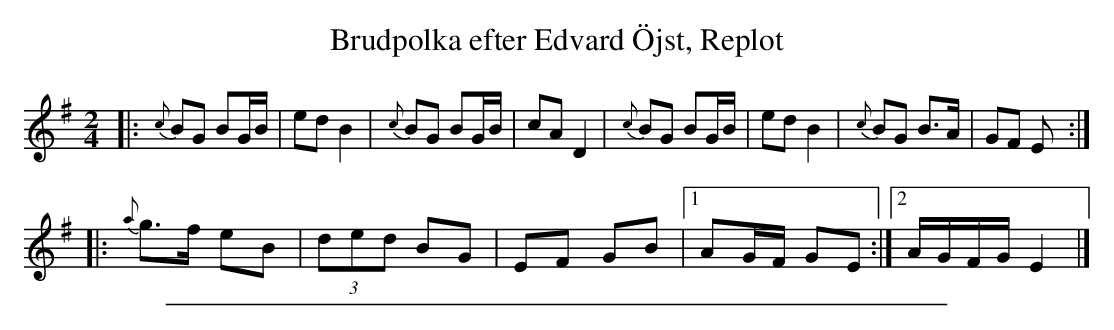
X:1
T: Brudpolka efter Edvard \"Ojst, Replot
M: 2/4
L: 1/16
K: Em
|: {c}B2G2 B2GB | e2d2 B4 | {c}B2G2 B2GB | c2A2 D4 \
|  {c}B2G2 B2GB | e2d2 B4 | {c}B2G2 B3A | G2F2 E2 :|
|: {a}g3f e2B2 | (3d2e2d2 B2G2 | E2F2 G2B2 |1 A2GF G2E2 :|2 AGFG E4 |]
